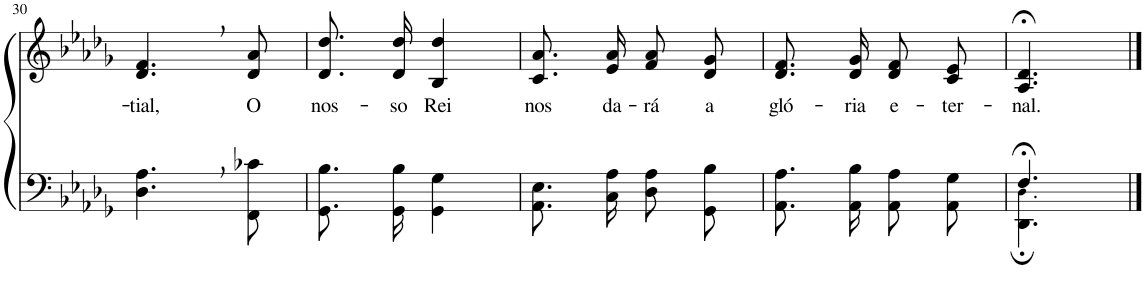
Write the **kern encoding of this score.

**kern	**kern	**text
*part2	*part1	*part1
*staff2	*staff1	*staff1
*I"Parte III e IV	*I"Parte I e II	*
!!LO:PB:g=z
*clefF4	*clefG2	*
*Trd-1c-2	*Trd-1c-2	*
*k[b-e-a-d-g-]	*k[b-e-a-d-g-]	*
*M2/4	*M2/4	*
=30	=30	=30
!	!	!LO:LY:b
4.D-\, 4.A-\,	4.d-/, 4.f/,	tial,
!	!	!LO:LY:b
8FF\ 8c-X\	8d-/ 8a-/	O
=31	=31	=31
!	!	!LO:LY:b
8.GG-\ 8.B-\L	8.d-/ 8.dd-/L	nos-
!	!	!LO:LY:b
16GG-\ 16B-\Jk	16d-/ 16dd-/Jk	-so
!	!	!LO:LY:b
4GG-\ 4G-\	4B-/ 4dd-/	Rei
=32	=32	=32
!	!	!LO:LY:b
8.AA-\ 8.E-\L	8.c/ 8.a-/L	nos
!	!	!LO:LY:b
16C\ 16A-\Jk	16e-/ 16a-/Jk	da-
!	!	!LO:LY:b
8D-\ 8A-\L	8f/ 8a-/L	-rá
!	!	!LO:LY:b
8GG-\ 8B-\J	8d-/ 8g-/J	a
=33	=33	=33
!	!	!LO:LY:b
8.AA-\ 8.A-\L	8.d-/ 8.f/L	gló-
!	!	!LO:LY:b
16AA-\ 16B-\Jk	16d-/ 16g-/Jk	-ria
!	!	!LO:LY:b
8AA-\ 8A-\L	8d-/ 8f/L	e-
!	!	!LO:LY:b
8AA-\ 8G-\J	8c/ 8e-/J	-ter-
=34	=34	=34
*^	*	*
!	!	!	!LO:LY:b
4.F;</	4.DD-\; 4.D-!\;	4.A-/;< 4.d-/;<	-nal.
*v	*v	*	*
==	==	==
*-	*-	*-
